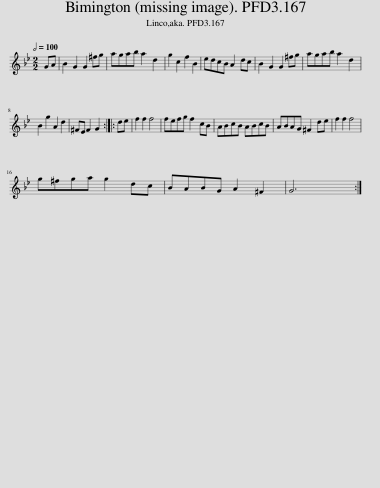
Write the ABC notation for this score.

X:1
L:1/8
Q:1/2=100
M:2/2
I:linebreak $
K:Gmin
V:1 treble
V:1
 GA | B2 G2 G2 ^fg | agab a2 d2 | g2 c2 f2 B2 | edcB A2 dc | %5
 B2 G2 G2 ^fg | agab a2 d2 |$ B2 g2 A2 d2 | ^FE F2 G2 :: de | %10
 f2 f2 f4 | fefg f2 cB | ABcB ABcB | ABAG ^F2 de | f2 f2 f4 |$ %15
 g^fga g2 dc | BABG A2 ^F2 | G6 :| %18
